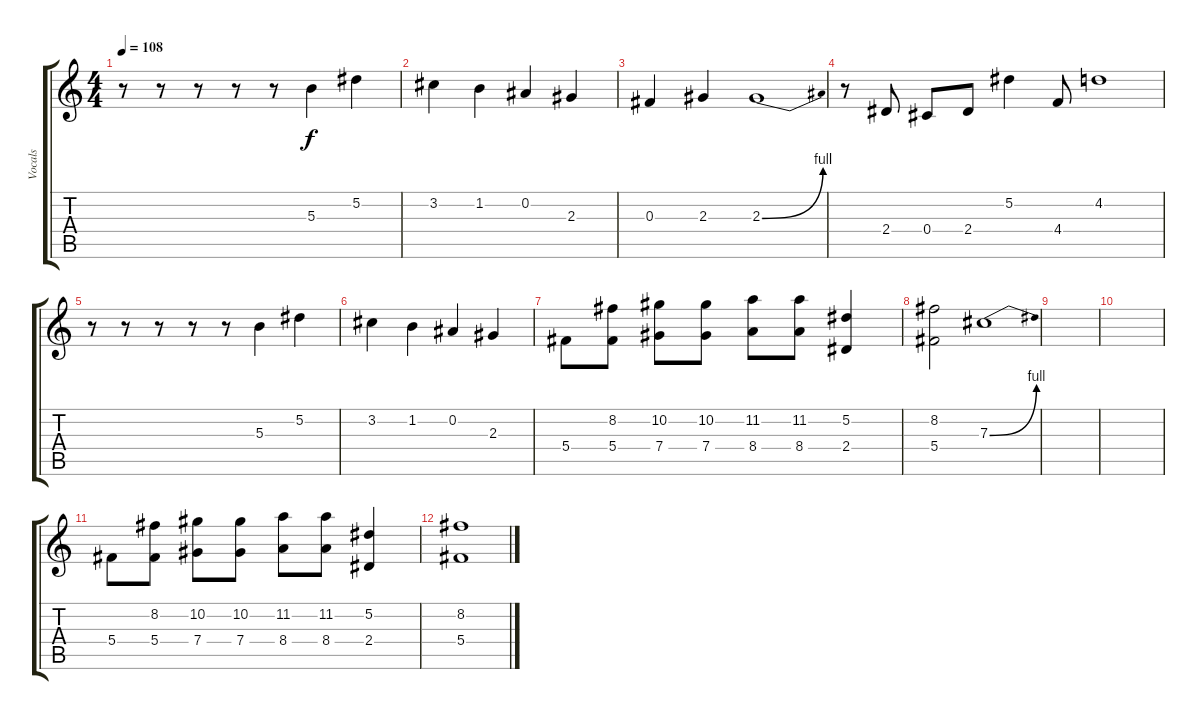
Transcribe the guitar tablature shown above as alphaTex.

\track ("Vocals" "Vocals") {instrument distortionguitar}
\staff {score tabs}
\tuning (Eb4 Bb3 Gb3 Db3 Ab2 Eb2) {hide}
\ts (4 4)
\tempo 108
\clef g2
\ks c
r.8{dy f} r.8 r.8 r.8 r.8 5.3.4 5.2.4 |
3.2.4 1.2.4 0.2.4 2.3.4 |
0.3.4 2.3.4 2.3{be (bend 0 0 60 4)}.1 |
r.8 2.4.8 0.4.8 2.4.8 5.2.4 4.4.8 4.2.1 |
r.8 r.8 r.8 r.8 r.8 5.3.4 5.2.4 |
3.2.4 1.2.4 0.2.4 2.3.4 |
5.4.8 (8.2 5.4).8 (10.2 7.4).8 (10.2 7.4).8 (11.2 8.4).8 (11.2 8.4).8 (5.2 2.4).4 |
(8.2 5.4).2 7.3{be (bend 0 0 60 4)}.1 |
|
|
5.4.8 (8.2 5.4).8 (10.2 7.4).8 (10.2 7.4).8 (11.2 8.4).8 (11.2 8.4).8 (5.2 2.4).4 |
(8.2 5.4).1
